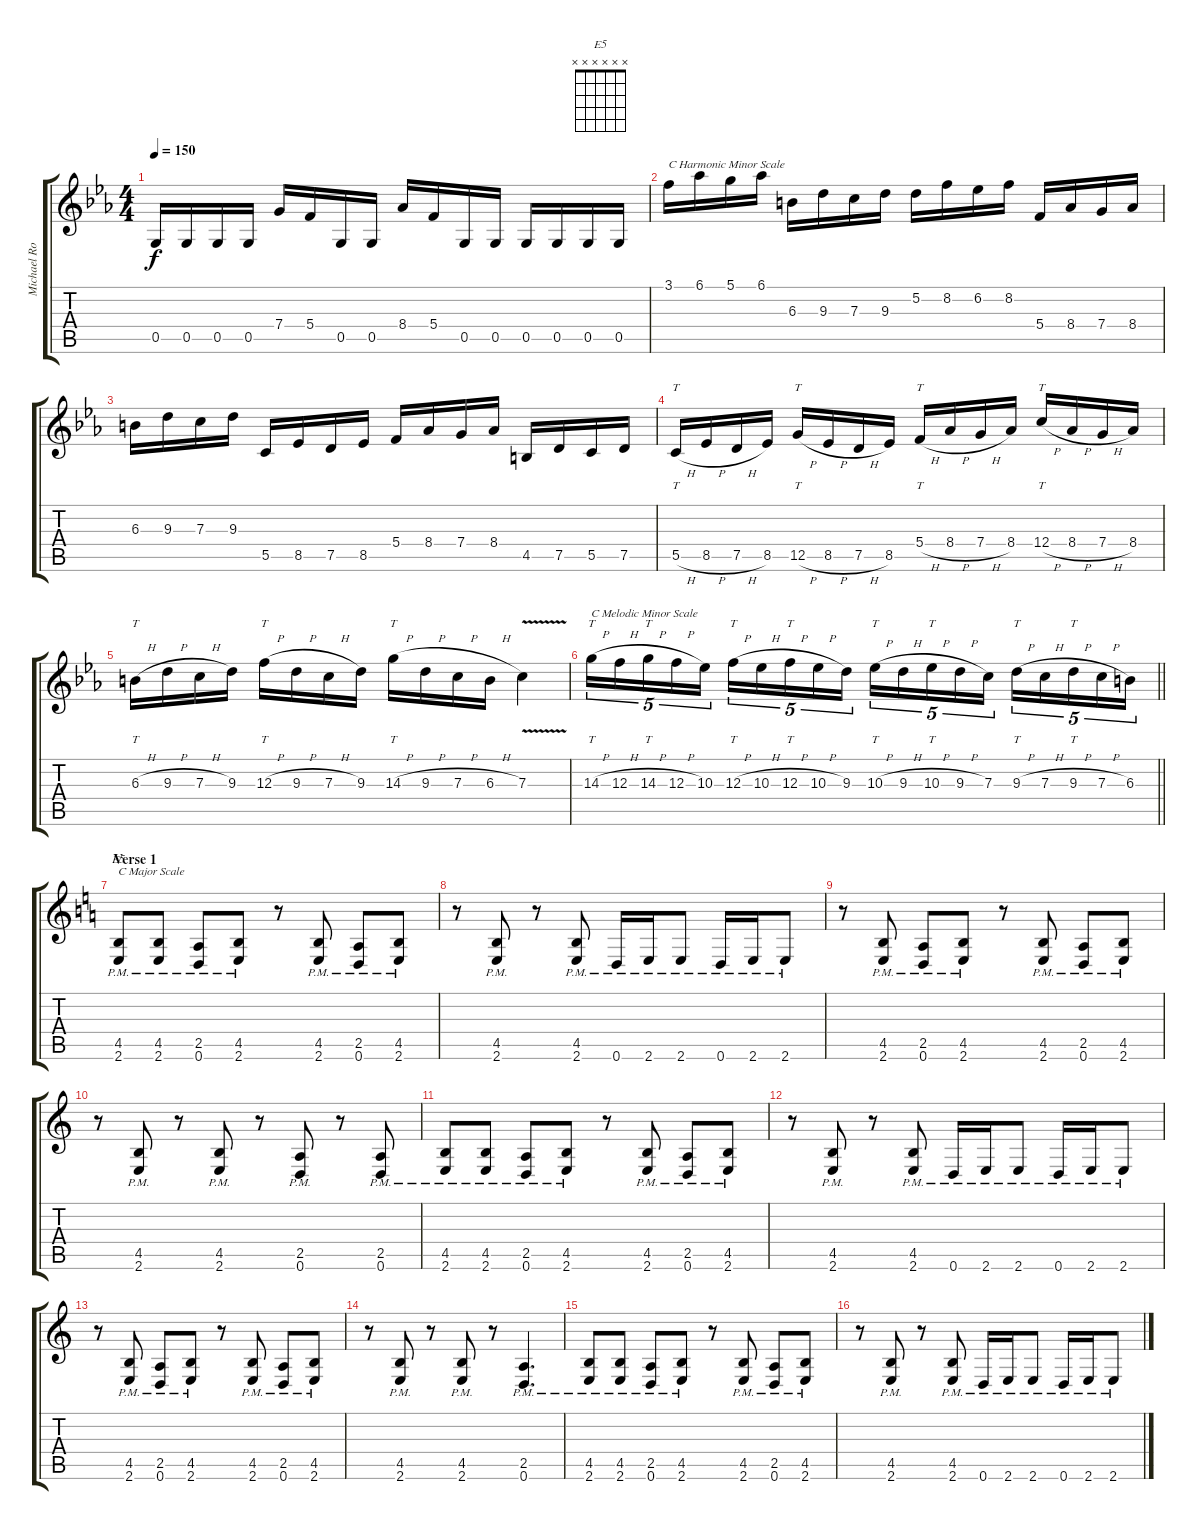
\track ("Michael Romeo" "Michael Ro") {instrument distortionguitar}
\staff {score tabs}
\tuning (D4 A3 F3 C3 G2 D2) {hide}
\chord ("E5" x x x x x x)
\ts (4 4)
\tempo 150
\clef g2
\ks cminor
0.5.16{dy f} 0.5.16 0.5.16 0.5.16 7.4.16 5.4.16 0.5.16 0.5.16 8.4.16 5.4.16 0.5.16 0.5.16 0.5.16 0.5.16 0.5.16 0.5.16 |
3.1.16{txt "C Harmonic Minor Scale"} 6.1.16 5.1.16 6.1.16 6.3.16 9.3.16 7.3.16 9.3.16 5.2.16 8.2.16 6.2.16 8.2.16 5.4.16 8.4.16 7.4.16 8.4.16 |
6.3.16 9.3.16 7.3.16 9.3.16 5.5.16 8.5.16 7.5.16 8.5.16 5.4.16 8.4.16 7.4.16 8.4.16 4.5.16 7.5.16 5.5.16 7.5.16 |
5.5{h}.16{tt} 8.5{h}.16 7.5{h}.16 8.5.16 12.5{h}.16{tt} 8.5{h}.16 7.5{h}.16 8.5.16 5.4{h}.16{tt} 8.4{h}.16 7.4{h}.16 8.4.16 12.4{h}.16{tt} 8.4{h}.16 7.4{h}.16 8.4.16 |
6.3{h}.16{tt} 9.3{h}.16 7.3{h}.16 9.3.16 12.3{h}.16{tt} 9.3{h}.16 7.3{h}.16 9.3.16 14.3{h}.16{tt} 9.3{h}.16 7.3{h}.16 6.3{h}.16 7.3{v}.4 |
\barLineRight lightlight
14.3{h}.16{tt tu (5 4) txt "C Melodic Minor Scale"} 12.3{h}.16{tu (5 4)} 14.3{h}.16{tt tu (5 4)} 12.3{h}.16{tu (5 4)} 10.3.16{tu (5 4)} 12.3{h}.16{tt tu (5 4)} 10.3{h}.16{tu (5 4)} 12.3{h}.16{tt tu (5 4)} 10.3{h}.16{tu (5 4)} 9.3.16{tu (5 4)} 10.3{h}.16{tt tu (5 4)} 9.3{h}.16{tu (5 4)} 10.3{h}.16{tt tu (5 4)} 9.3{h}.16{tu (5 4)} 7.3.16{tu (5 4)} 9.3{h}.16{tt tu (5 4)} 7.3{h}.16{tu (5 4)} 9.3{h}.16{tt tu (5 4)} 7.3{h}.16{tu (5 4)} 6.3.16{tu (5 4)} |
\section ("" "Verse 1")
\ks c
(4.5{pm} 2.6{pm}).8{ch "E5" txt "C Major Scale"} (4.5{pm} 2.6{pm}).8 (2.5{pm} 0.6{pm}).8 (4.5{pm} 2.6{pm}).8 r.8 (4.5{pm} 2.6{pm}).8 (2.5{pm} 0.6{pm}).8 (4.5{pm} 2.6{pm}).8 |
r.8 (4.5{pm} 2.6{pm}).8 r.8 (4.5{pm} 2.6{pm}).8 0.6{pm}.16 2.6{pm}.16 2.6{pm}.8 0.6{pm}.16 2.6{pm}.16 2.6{pm}.8 |
r.8 (4.5{pm} 2.6{pm}).8 (2.5{pm} 0.6{pm}).8 (4.5{pm} 2.6{pm}).8 r.8 (4.5{pm} 2.6{pm}).8 (2.5{pm} 0.6{pm}).8 (4.5{pm} 2.6{pm}).8 |
r.8 (4.5{pm} 2.6{pm}).8 r.8 (4.5{pm} 2.6{pm}).8 r.8 (2.5{pm} 0.6{pm}).8 r.8 (2.5{pm} 0.6).8 |
(4.5{pm} 2.6{pm}).8 (4.5{pm} 2.6{pm}).8 (2.5{pm} 0.6{pm}).8 (4.5{pm} 2.6{pm}).8 r.8 (4.5{pm} 2.6{pm}).8 (2.5{pm} 0.6{pm}).8 (4.5{pm} 2.6{pm}).8 |
r.8 (4.5{pm} 2.6{pm}).8 r.8 (4.5{pm} 2.6{pm}).8 0.6{pm}.16 2.6{pm}.16 2.6{pm}.8 0.6{pm}.16 2.6{pm}.16 2.6{pm}.8 |
r.8 (4.5{pm} 2.6{pm}).8 (2.5{pm} 0.6{pm}).8 (4.5{pm} 2.6{pm}).8 r.8 (4.5{pm} 2.6{pm}).8 (2.5{pm} 0.6{pm}).8 (4.5{pm} 2.6{pm}).8 |
r.8 (4.5{pm} 2.6{pm}).8 r.8 (4.5{pm} 2.6{pm}).8 r.8 (2.5{pm} 0.6{pm}).4{d} |
(4.5{pm} 2.6{pm}).8 (4.5{pm} 2.6{pm}).8 (2.5{pm} 0.6{pm}).8 (4.5{pm} 2.6{pm}).8 r.8 (4.5{pm} 2.6{pm}).8 (2.5{pm} 0.6{pm}).8 (4.5{pm} 2.6{pm}).8 |
r.8 (4.5{pm} 2.6{pm}).8 r.8 (4.5{pm} 2.6{pm}).8 0.6{pm}.16 2.6{pm}.16 2.6{pm}.8 0.6{pm}.16 2.6{pm}.16 2.6{pm}.8
